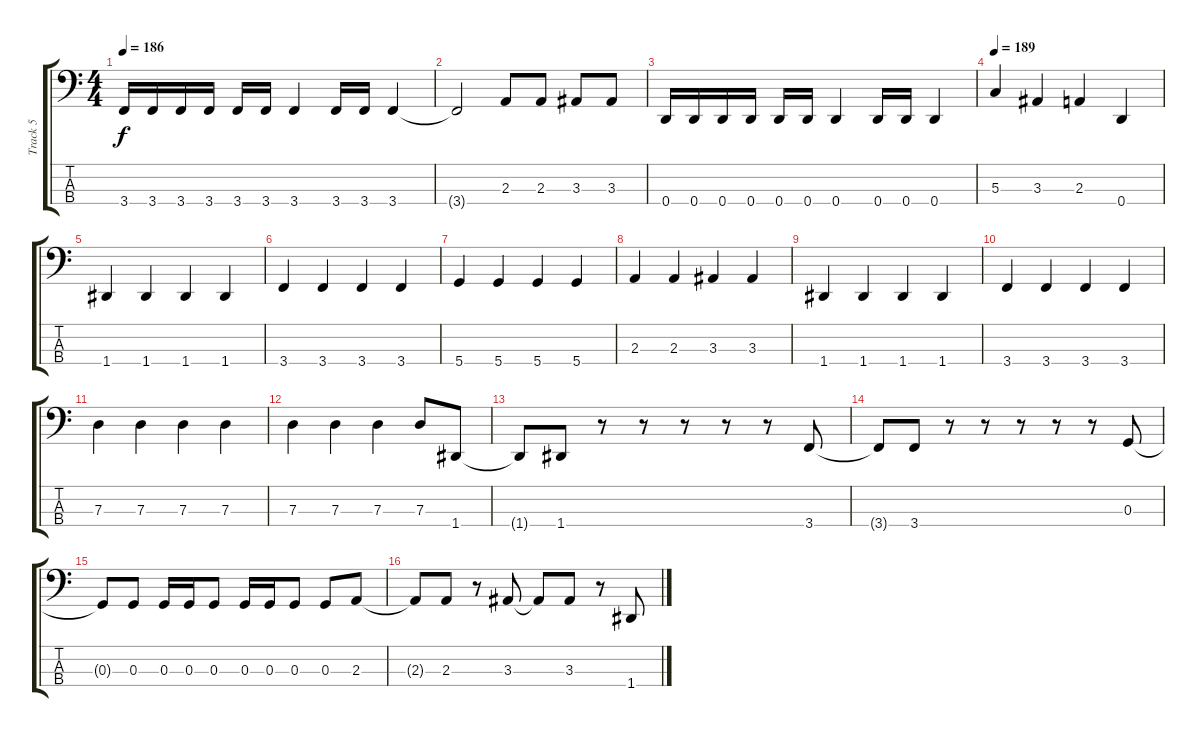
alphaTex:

\track ("Track 5" "Track 5") {instrument electricbasspick}
\staff {score tabs}
\tuning (F2 C2 G1 D1) {hide}
\ts (4 4)
\tempo 186
\clef f4
\ks c
3.4.16{dy f} 3.4.16 3.4.16 3.4.16 3.4.16 3.4.16 3.4.4 3.4.16 3.4.16 3.4.4 |
3.4{t}.2 2.3.8 2.3.8 3.3.8 3.3.8 |
0.4.16 0.4.16 0.4.16 0.4.16 0.4.16 0.4.16 0.4.4 0.4.16 0.4.16 0.4.4 |
\tempo 189
5.3.4 3.3.4 2.3.4 0.4.4 |
1.4.4 1.4.4 1.4.4 1.4.4 |
3.4.4 3.4.4 3.4.4 3.4.4 |
5.4.4 5.4.4 5.4.4 5.4.4 |
2.3.4 2.3.4 3.3.4 3.3.4 |
1.4.4 1.4.4 1.4.4 1.4.4 |
3.4.4 3.4.4 3.4.4 3.4.4 |
7.3.4 7.3.4 7.3.4 7.3.4 |
7.3.4 7.3.4 7.3.4 7.3.8 1.4.8 |
1.4{t}.8 1.4.8 r.8 r.8 r.8 r.8 r.8 3.4.8 |
3.4{t}.8 3.4.8 r.8 r.8 r.8 r.8 r.8 0.3.8 |
0.3{t}.8 0.3.8 0.3.16 0.3.16 0.3.8 0.3.16 0.3.16 0.3.8 0.3.8 2.3.8 |
2.3{t}.8 2.3.8 r.8 3.3.8 3.3{t}.8 3.3.8 r.8 1.4.8
